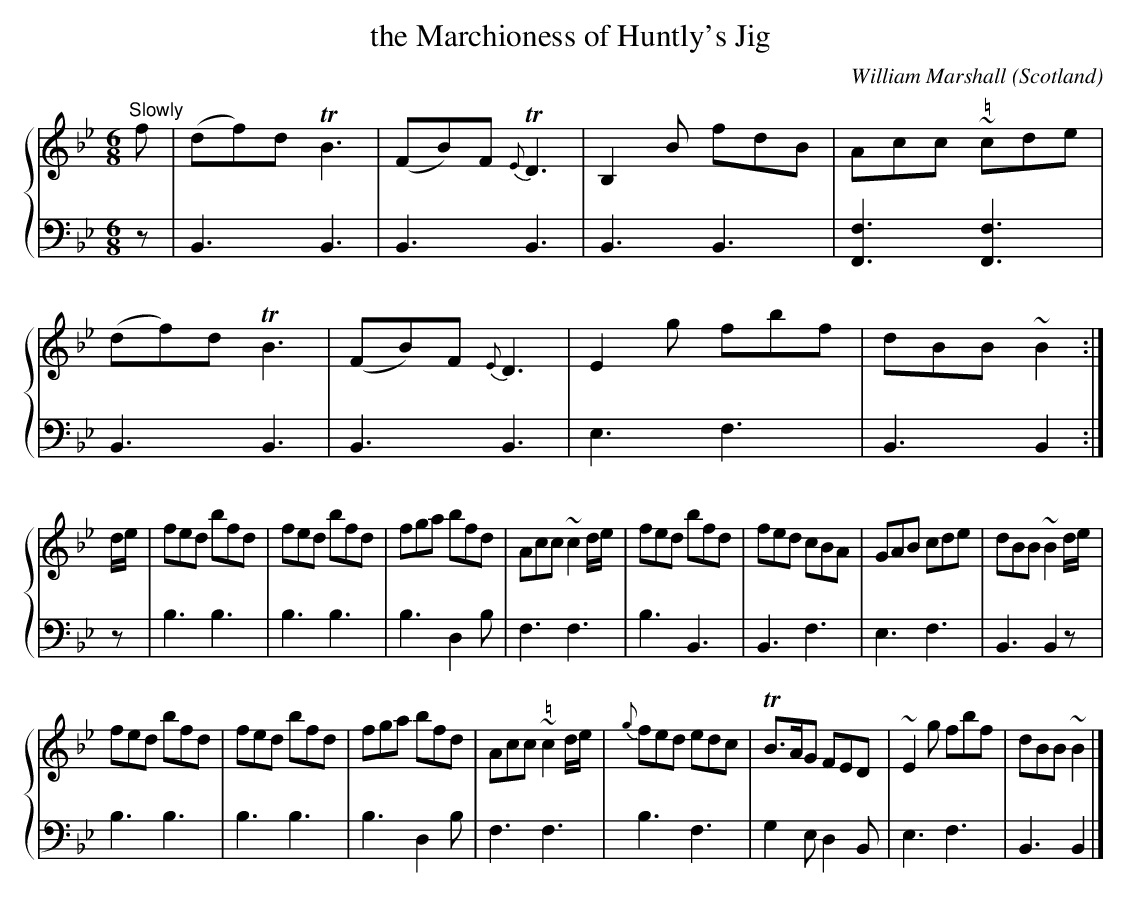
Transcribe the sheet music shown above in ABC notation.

X:1
T:the Marchioness of Huntly's Jig
C:William Marshall
L:1/8
M:6/8
O:Scotland
K:Bb major
%%staves { 1 2 }
V: 1
"^Slowly"
f | \
(df)d !trill! B3 | (FB)F {E}!trill! D3 | B,2 B fdB | Acc "\="~cde |
(df)d !trill! B3 | (FB)F {E}D3 | E2 g fbf | dBB ~B2  :|
d/e/ | \
fed bfd | fed bfd | fga bfd | Acc ~c2 d/e/ | \
fed bfd | fed cBA | GAB cde | dBB ~B2 d/e/ |
fed bfd | fed bfd | fga bfd | Acc "\="~c2 d/e/ | \
{g}fed edc | !trill! B>AG FED | ~E2 g fbf | dBB ~B2 |]
V:2 clef=bass octave=-2
z | \
B3 B3 | B3 B3 | B3 B3 | [Ff]3 [Ff]3 | \
B3 B3 | B3 B3 | e3 f3 | B3 B2 :| \
z | \
b3 b3 | b3 b3 | b3 d2b | f3 f3 | \
b3 B3 | B3 f3 | e3 f3 | B3 B2 z | \
b3 b3 | b3 b3 | b3 d2b | f3 f3 | \
b3 f3 | g2e d2B | e3 f3 | B3 B2 |]
